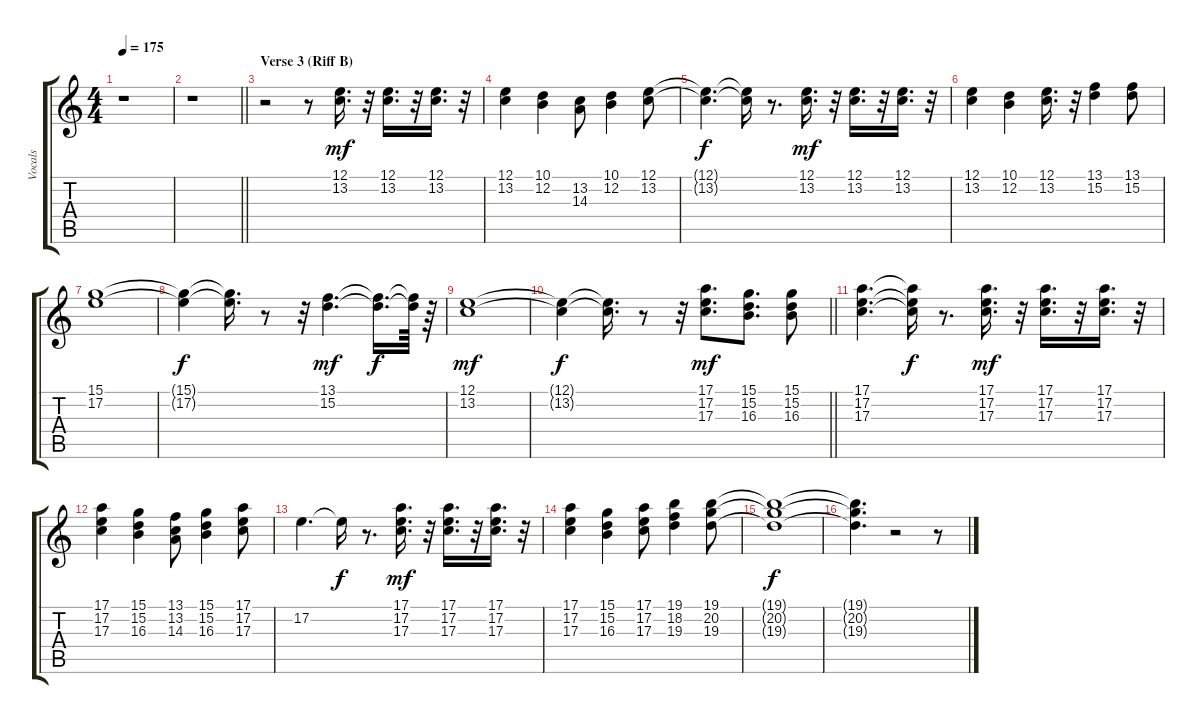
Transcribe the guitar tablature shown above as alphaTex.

\track ("Vocals" "Vocals") {instrument tenorsax}
\staff {score tabs}
\tuning (E4 B3 G3 D3 A2 E2) {hide}
\ts (4 4)
\tempo 175
\clef g2
\ks c
r.1{dy f} |
\barLineRight lightlight
r.1 |
\section ("" "Verse 3 (Riff B)")
r.2 r.8 (12.1 13.2).16{d dy mf} r.32 (12.1 13.2).16{d} r.32 (12.1 13.2).16{d} r.32 |
(12.1 13.2).4 (10.1 12.2).4 (13.2 14.3).8 (10.1 12.2).4 (12.1 13.2).8 |
(12.1{t} 13.2{t}).4{d dy f} (12.1{t} 13.2{t}).16 r.8{d} (12.1 13.2).16{d dy mf} r.32 (12.1 13.2).16{d} r.32 (12.1 13.2).16{d} r.32 |
(12.1 13.2).4 (10.1 12.2).4 (12.1 13.2).16{d} r.32 (13.1 15.2).4 (13.1 15.2).8 |
(15.1 17.2).1 |
(15.1{t} 17.2{t}).4{dy f} (15.1{t} 17.2{t}).16{d} r.8 r.32 (13.1 15.2).4{d dy mf} (13.1{t} 15.2{t}).16{d dy f} (13.1{t} 15.2{t}).64 r.64 |
(12.1 13.2).1{dy mf} |
\barLineRight lightlight
(12.1{t} 13.2{t}).4{dy f} (12.1{t} 13.2{t}).16{d} r.8 r.32 (17.1 17.2 17.3).8{d dy mf} (15.1 15.2 16.3).8{d} (15.1 15.2 16.3).8 |
(17.1 17.2 17.3).4{d} (17.1{t} 17.2{t} 17.3{t}).16{dy f} r.8{d} (17.1 17.2 17.3).16{d dy mf} r.32 (17.1 17.2 17.3).16{d} r.32 (17.1 17.2 17.3).16{d} r.32 |
(17.1 17.2 17.3).4 (15.1 15.2 16.3).4 (13.1 13.2 14.3).8 (15.1 15.2 16.3).4 (17.1 17.2 17.3).8 |
17.2.4{d} 17.2{t}.16{dy f} r.8{d} (17.1 17.2 17.3).16{d dy mf} r.32 (17.1 17.2 17.3).16{d} r.32 (17.1 17.2 17.3).16{d} r.32 |
(17.1 17.2 17.3).4 (15.1 15.2 16.3).4 (17.1 17.2 17.3).8 (19.1 18.2 19.3).4 (19.1 20.2 19.3).8 |
(19.1{t} 20.2{t} 19.3{t}).1{dy f} |
(19.1{t} 20.2{t} 19.3{t}).4{d} r.2 r.8
